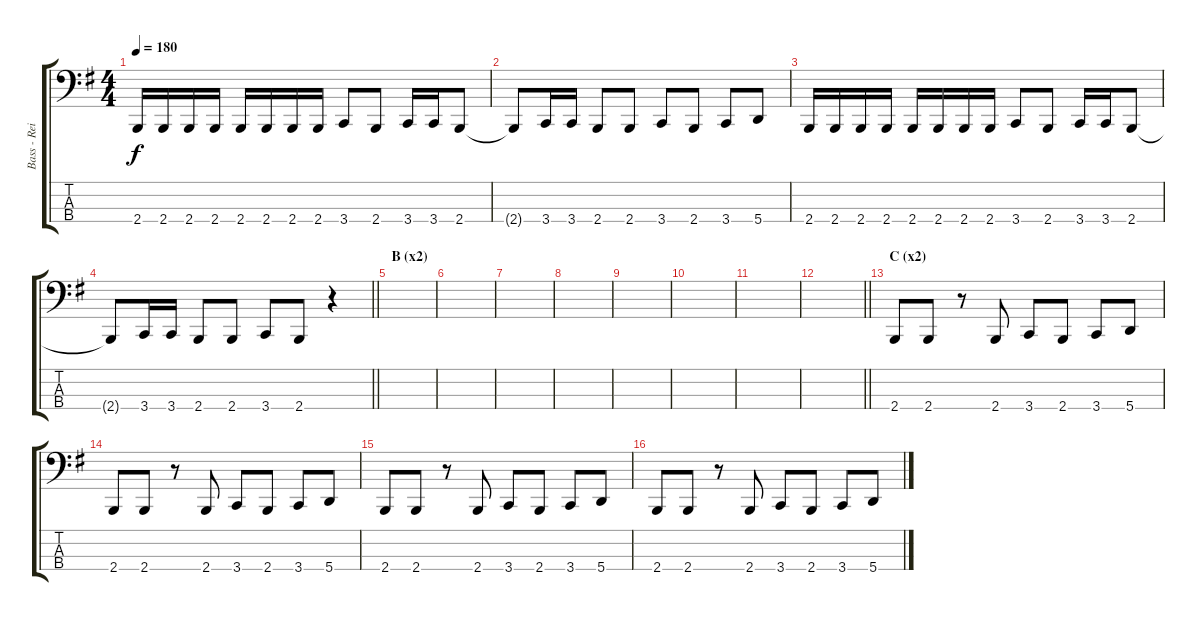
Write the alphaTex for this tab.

\track ("Bass - Reita" "Bass - Rei") {instrument electricbasspick}
\staff {score tabs}
\tuning (C2 G1 D1 A0) {hide}
\ts (4 4)
\tempo 180
\clef f4
\ks g
2.4.16{dy f} 2.4.16 2.4.16 2.4.16 2.4.16 2.4.16 2.4.16 2.4.16 3.4.8 2.4.8 3.4.16 3.4.16 2.4.8 |
2.4{t}.8 3.4.16 3.4.16 2.4.8 2.4.8 3.4.8 2.4.8 3.4.8 5.4.8 |
2.4.16 2.4.16 2.4.16 2.4.16 2.4.16 2.4.16 2.4.16 2.4.16 3.4.8 2.4.8 3.4.16 3.4.16 2.4.8 |
\barLineRight lightlight
2.4{t}.8 3.4.16 3.4.16 2.4.8 2.4.8 3.4.8 2.4.8 r.4 |
\section ("" "B (x2)")
|
|
|
|
|
|
|
\barLineRight lightlight
|
\section ("" "C (x2)")
2.4.8 2.4.8 r.8 2.4.8 3.4.8 2.4.8 3.4.8 5.4.8 |
2.4.8 2.4.8 r.8 2.4.8 3.4.8 2.4.8 3.4.8 5.4.8 |
2.4.8 2.4.8 r.8 2.4.8 3.4.8 2.4.8 3.4.8 5.4.8 |
2.4.8 2.4.8 r.8 2.4.8 3.4.8 2.4.8 3.4.8 5.4.8
